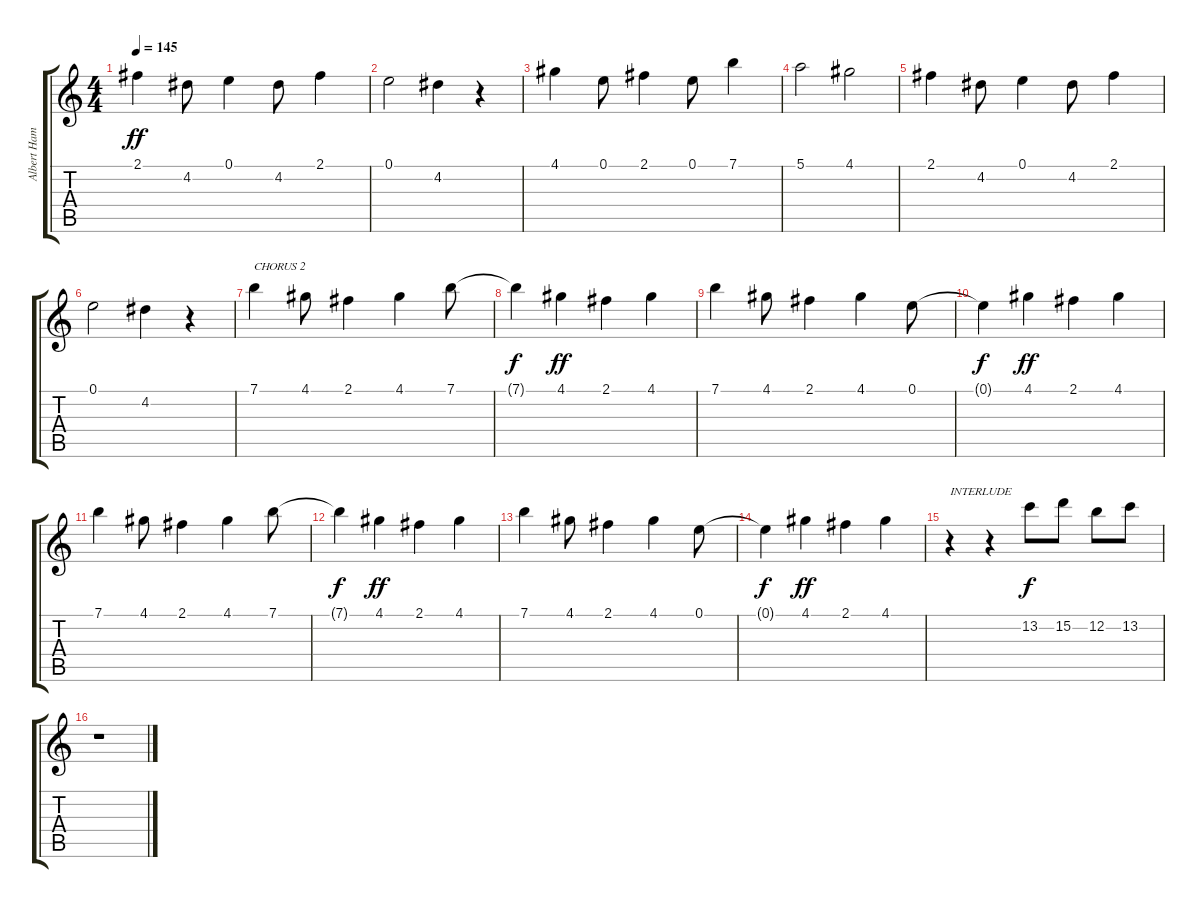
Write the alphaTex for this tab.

\track ("Albert Hammond" "Albert Ham") {instrument distortionguitar}
\staff {score tabs}
\tuning (E4 B3 G3 D3 A2 E2) {hide}
\ts (4 4)
\tempo 145
\clef g2
\ks c
2.1.4{dy ff} 4.2.8 0.1.4 4.2.8 2.1.4 |
0.1.2 4.2.4 r.4 |
4.1.4 0.1.8 2.1.4 0.1.8 7.1.4 |
5.1.2 4.1.2 |
2.1.4 4.2.8 0.1.4 4.2.8 2.1.4 |
0.1.2 4.2.4 r.4 |
7.1.4{txt "CHORUS 2"} 4.1.8 2.1.4 4.1.4 7.1.8 |
7.1{t}.4{dy f} 4.1.4{dy ff} 2.1.4 4.1.4 |
7.1.4 4.1.8 2.1.4 4.1.4 0.1.8 |
0.1{t}.4{dy f} 4.1.4{dy ff} 2.1.4 4.1.4 |
7.1.4 4.1.8 2.1.4 4.1.4 7.1.8 |
7.1{t}.4{dy f} 4.1.4{dy ff} 2.1.4 4.1.4 |
7.1.4 4.1.8 2.1.4 4.1.4 0.1.8 |
0.1{t}.4{dy f} 4.1.4{dy ff} 2.1.4 4.1.4 |
r.4{txt "INTERLUDE"} r.4 13.2.8{dy f} 15.2.8 12.2.8 13.2.8 |
r.1
